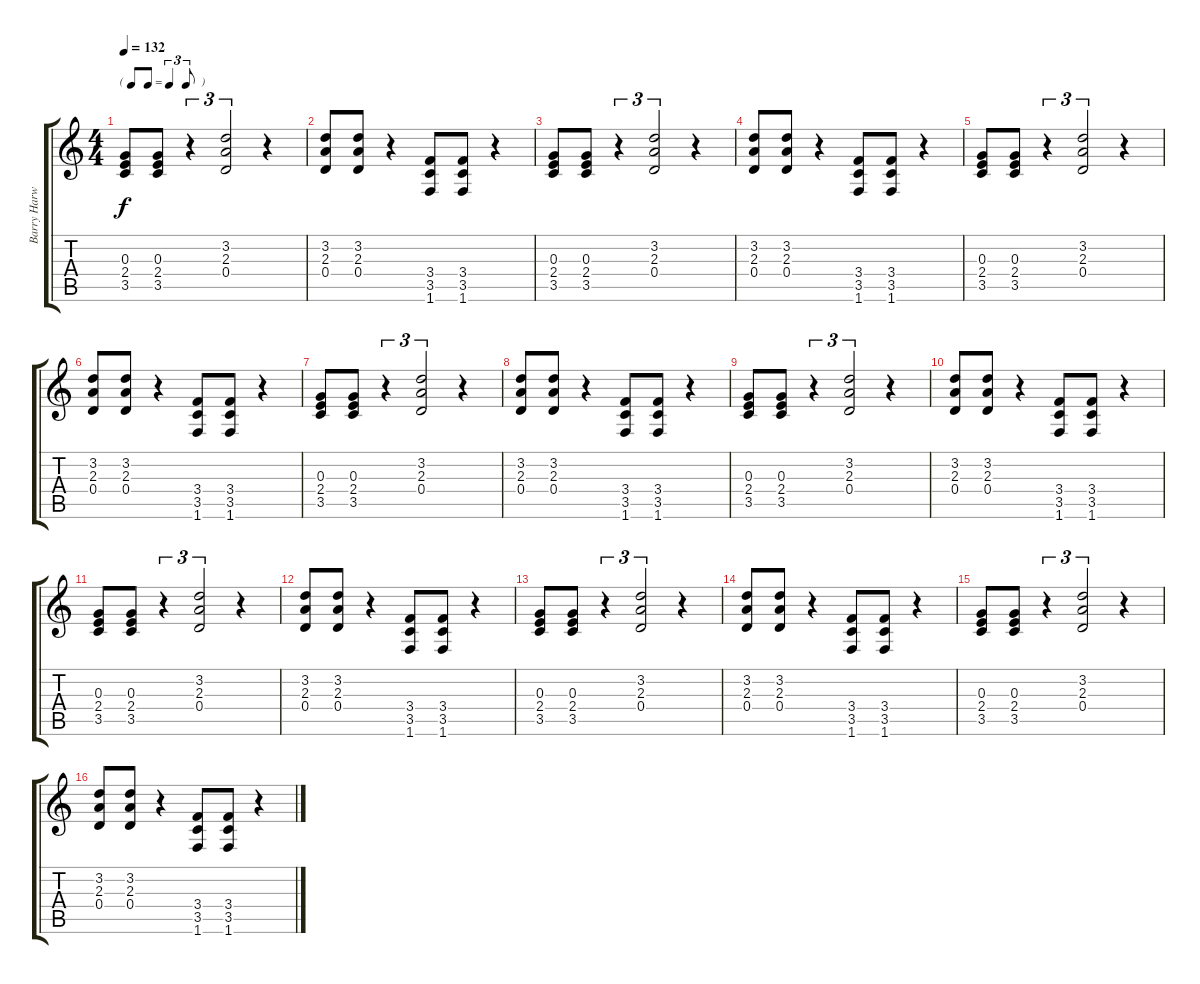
\track ("Barry Harwood (Rhythm II)" "Barry Harw") {instrument distortionguitar}
\staff {score tabs}
\tuning (E4 B3 G3 D3 A2 E2) {hide}
\ts (4 4)
\tf triplet8th
\tempo 132
\clef g2
\ks c
(0.3 2.4 3.5).8{dy f} (0.3 2.4 3.5).8 r.4{tu (3 2)} (3.2 2.3 0.4).2{tu (3 2)} r.4 |
(3.2 2.3 0.4).8 (3.2 2.3 0.4).8 r.4 (3.4 3.5 1.6).8 (3.4 3.5 1.6).8 r.4 |
(0.3 2.4 3.5).8 (0.3 2.4 3.5).8 r.4{tu (3 2)} (3.2 2.3 0.4).2{tu (3 2)} r.4 |
(3.2 2.3 0.4).8 (3.2 2.3 0.4).8 r.4 (3.4 3.5 1.6).8 (3.4 3.5 1.6).8 r.4 |
(0.3 2.4 3.5).8 (0.3 2.4 3.5).8 r.4{tu (3 2)} (3.2 2.3 0.4).2{tu (3 2)} r.4 |
(3.2 2.3 0.4).8 (3.2 2.3 0.4).8 r.4 (3.4 3.5 1.6).8 (3.4 3.5 1.6).8 r.4 |
(0.3 2.4 3.5).8 (0.3 2.4 3.5).8 r.4{tu (3 2)} (3.2 2.3 0.4).2{tu (3 2)} r.4 |
(3.2 2.3 0.4).8 (3.2 2.3 0.4).8 r.4 (3.4 3.5 1.6).8 (3.4 3.5 1.6).8 r.4 |
(0.3 2.4 3.5).8 (0.3 2.4 3.5).8 r.4{tu (3 2)} (3.2 2.3 0.4).2{tu (3 2)} r.4 |
(3.2 2.3 0.4).8 (3.2 2.3 0.4).8 r.4 (3.4 3.5 1.6).8 (3.4 3.5 1.6).8 r.4 |
(0.3 2.4 3.5).8 (0.3 2.4 3.5).8 r.4{tu (3 2)} (3.2 2.3 0.4).2{tu (3 2)} r.4 |
(3.2 2.3 0.4).8 (3.2 2.3 0.4).8 r.4 (3.4 3.5 1.6).8 (3.4 3.5 1.6).8 r.4 |
(0.3 2.4 3.5).8 (0.3 2.4 3.5).8 r.4{tu (3 2)} (3.2 2.3 0.4).2{tu (3 2)} r.4 |
(3.2 2.3 0.4).8 (3.2 2.3 0.4).8 r.4 (3.4 3.5 1.6).8 (3.4 3.5 1.6).8 r.4 |
(0.3 2.4 3.5).8 (0.3 2.4 3.5).8 r.4{tu (3 2)} (3.2 2.3 0.4).2{tu (3 2)} r.4 |
(3.2 2.3 0.4).8 (3.2 2.3 0.4).8 r.4 (3.4 3.5 1.6).8 (3.4 3.5 1.6).8 r.4
